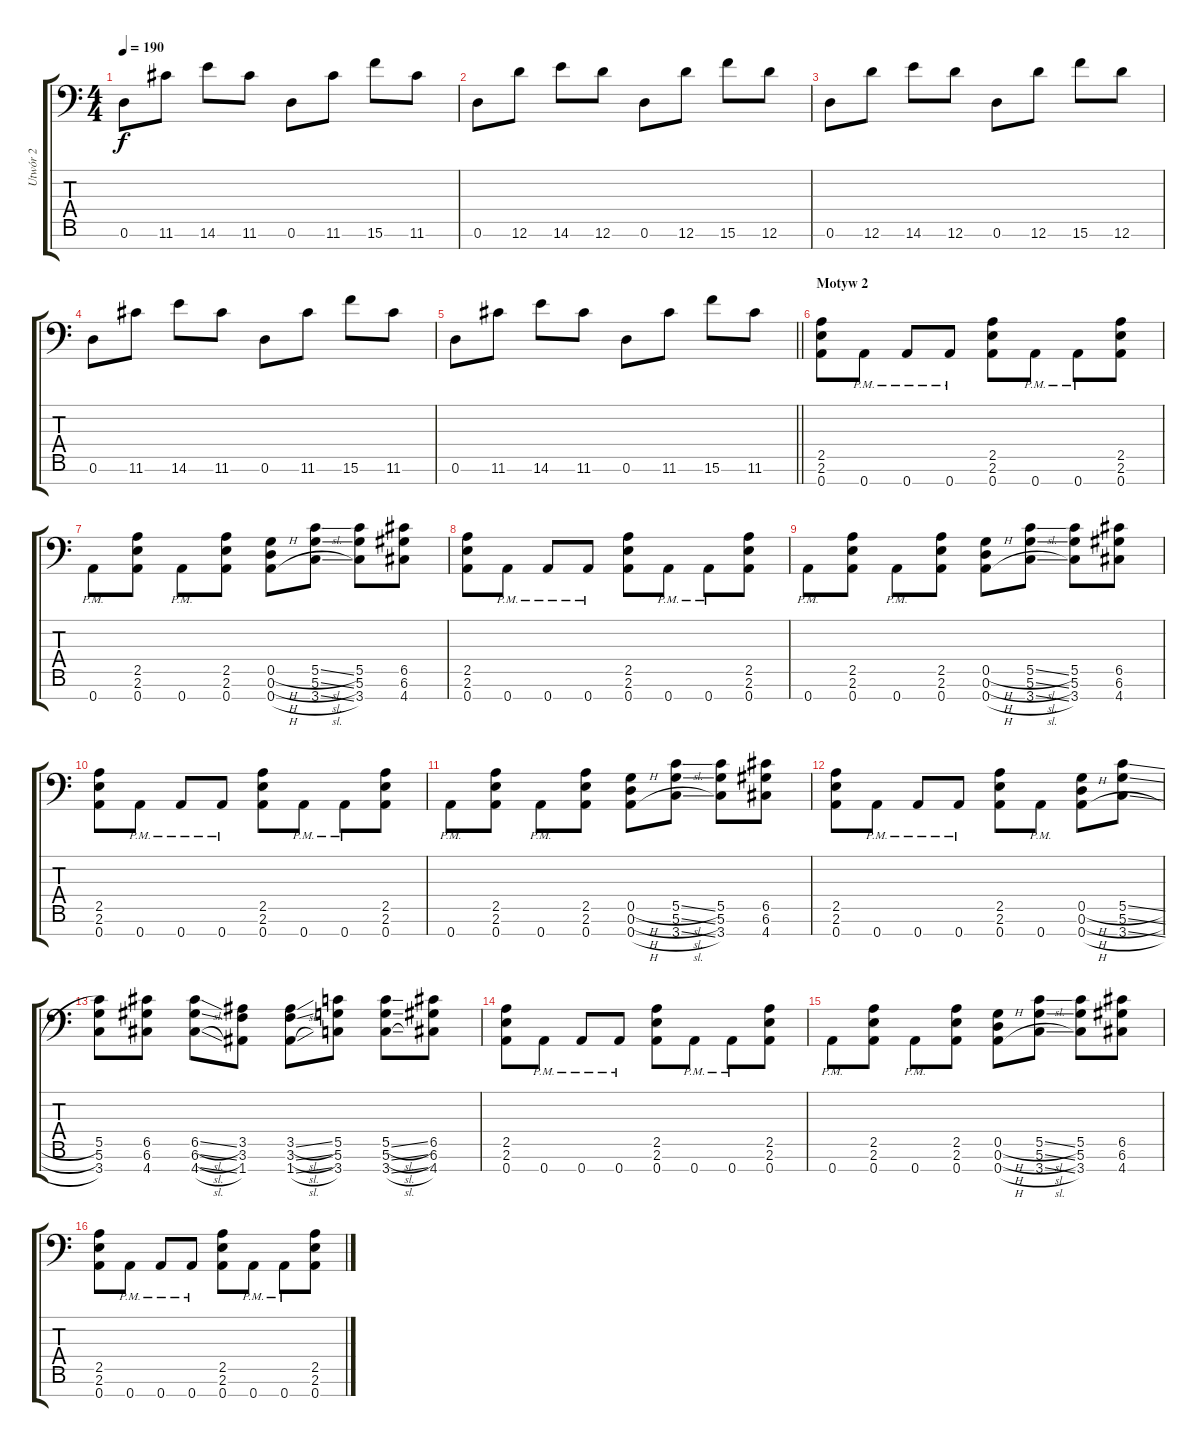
\track ("Utwór 2" "Utwór 2") {instrument distortionguitar}
\staff {score tabs}
\tuning (D4 A3 F3 C3 G2 D2 A1) {hide}
\ts (4 4)
\tempo 190
\clef f4
\ks c
0.6.8{dy f} 11.6.8 14.6.8 11.6.8 0.6.8 11.6.8 15.6.8 11.6.8 |
0.6.8 12.6.8 14.6.8 12.6.8 0.6.8 12.6.8 15.6.8 12.6.8 |
0.6.8 12.6.8 14.6.8 12.6.8 0.6.8 12.6.8 15.6.8 12.6.8 |
0.6.8 11.6.8 14.6.8 11.6.8 0.6.8 11.6.8 15.6.8 11.6.8 |
\barLineRight lightlight
0.6.8 11.6.8 14.6.8 11.6.8 0.6.8 11.6.8 15.6.8 11.6.8 |
\section ("" "Motyw 2")
(2.5 2.6 0.7).8{instrument distortionguitar} 0.7{pm}.8 0.7{pm}.8 0.7{pm}.8 (2.5 2.6 0.7).8 0.7{pm}.8 0.7{pm}.8 (2.5 2.6 0.7).8 |
0.7{pm}.8 (2.5 2.6 0.7).8 0.7{pm}.8 (2.5 2.6 0.7).8 (0.5{h} 0.6{h} 0.7{h}).8 (5.5{sl} 5.6{sl} 3.7{sl}).8 (5.5 5.6 3.7).8 (6.5 6.6 4.7).8 |
(2.5 2.6 0.7).8 0.7{pm}.8 0.7{pm}.8 0.7{pm}.8 (2.5 2.6 0.7).8 0.7{pm}.8 0.7{pm}.8 (2.5 2.6 0.7).8 |
0.7{pm}.8 (2.5 2.6 0.7).8 0.7{pm}.8 (2.5 2.6 0.7).8 (0.5{h} 0.6{h} 0.7{h}).8 (5.5{sl} 5.6{sl} 3.7{sl}).8 (5.5 5.6 3.7).8 (6.5 6.6 4.7).8 |
(2.5 2.6 0.7).8 0.7{pm}.8 0.7{pm}.8 0.7{pm}.8 (2.5 2.6 0.7).8 0.7{pm}.8 0.7{pm}.8 (2.5 2.6 0.7).8 |
0.7{pm}.8 (2.5 2.6 0.7).8 0.7{pm}.8 (2.5 2.6 0.7).8 (0.5{h} 0.6{h} 0.7{h}).8 (5.5{sl} 5.6{sl} 3.7{sl}).8 (5.5 5.6 3.7).8 (6.5 6.6 4.7).8 |
(2.5 2.6 0.7).8 0.7{pm}.8 0.7{pm}.8 0.7{pm}.8 (2.5 2.6 0.7).8 0.7{pm}.8 (0.5{h} 0.6{h} 0.7{h}).8 (5.5{sl} 5.6{sl} 3.7{sl}).8 |
(5.5 5.6 3.7).8 (6.5 6.6 4.7).8 (6.5{sl} 6.6{sl} 4.7{sl}).8 (3.5 3.6 1.7).8 (3.5{sl} 3.6{sl} 1.7{sl}).8 (5.5 5.6 3.7).8 (5.5{sl} 5.6{sl} 3.7{sl}).8 (6.5 6.6 4.7).8 |
(2.5 2.6 0.7).8 0.7{pm}.8 0.7{pm}.8 0.7{pm}.8 (2.5 2.6 0.7).8 0.7{pm}.8 0.7{pm}.8 (2.5 2.6 0.7).8 |
0.7{pm}.8 (2.5 2.6 0.7).8 0.7{pm}.8 (2.5 2.6 0.7).8 (0.5{h} 0.6{h} 0.7{h}).8 (5.5{sl} 5.6{sl} 3.7{sl}).8 (5.5 5.6 3.7).8 (6.5 6.6 4.7).8 |
(2.5 2.6 0.7).8 0.7{pm}.8 0.7{pm}.8 0.7{pm}.8 (2.5 2.6 0.7).8 0.7{pm}.8 0.7{pm}.8 (2.5 2.6 0.7).8
